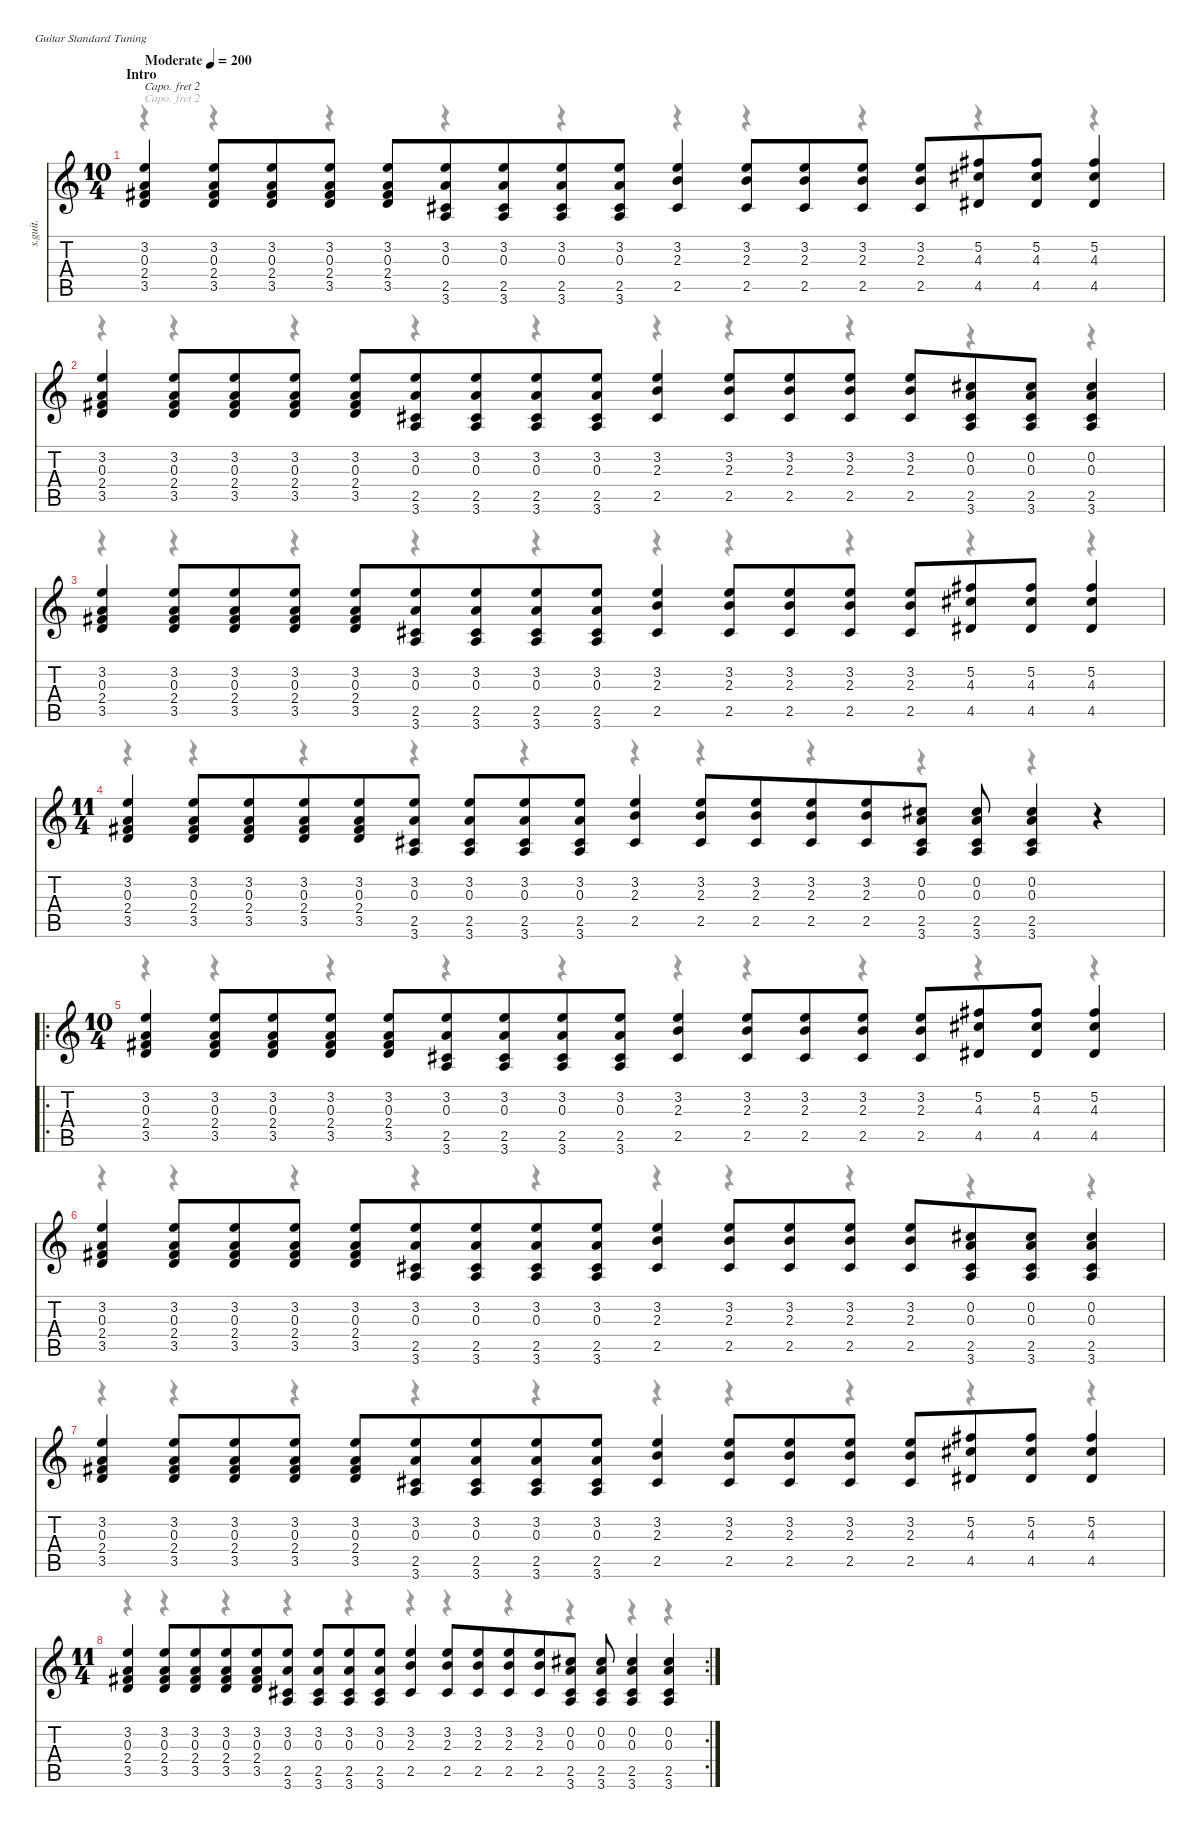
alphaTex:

\defaultSystemsLayout 4
\hideDynamics
\bracketExtendMode nobrackets
\otherSystemsTrackNameOrientation horizontal
\track ("Track 1" "s.guit.") {instrument acousticguitarsteel}
\staff {score tabs}
\capo 2
\tuning (E4 B3 G3 D3 A2 E2)
\voice
\ts (10 4)
\beaming (8 5 5 5 5)
\section ("" "Intro")
\tempo (200 "Moderate")
\clef g2
\ks c
(3.2 0.3 2.4{acc #} 3.5).4{dy f instrument acousticguitarsteel beam Up} (3.2 0.3 2.4{acc #} 3.5).8{beam Up} (3.2 0.3 2.4{acc #} 3.5).8{beam Up} (3.2 0.3 2.4{acc #} 3.5).8{beam Up} (3.2 0.3 2.4{acc #} 3.5).8{beam Up} (3.2 0.3 2.5{acc #} 3.6).8{beam Up} (3.2 0.3 2.5{acc #} 3.6).8{beam Up} (3.2 0.3 2.5{acc #} 3.6).8{beam Up} (3.2 0.3 2.5{acc #} 3.6).8{beam Up} (3.2 2.3 2.5{acc #}).4{beam Up} (3.2 2.3 2.5{acc #}).8{beam Up} (3.2 2.3 2.5{acc #}).8{beam Up} (3.2 2.3 2.5{acc #}).8{beam Up} (3.2 2.3 2.5{acc #}).8{beam Up} (5.2{acc #} 4.3{acc #} 4.5{acc #}).8{beam Up} (5.2{acc #} 4.3{acc #} 4.5{acc #}).8{beam Up} (5.2{acc #} 4.3{acc #} 4.5{acc #}).4{beam Up} |
(3.2 0.3 2.4{acc #} 3.5).4{beam Up} (3.2 0.3 2.4{acc #} 3.5).8{beam Up} (3.2 0.3 2.4{acc #} 3.5).8{beam Up} (3.2 0.3 2.4{acc #} 3.5).8{beam Up} (3.2 0.3 2.4{acc #} 3.5).8{beam Up} (3.2 0.3 2.5{acc #} 3.6).8{beam Up} (3.2 0.3 2.5{acc #} 3.6).8{beam Up} (3.2 0.3 2.5{acc #} 3.6).8{beam Up} (3.2 0.3 2.5{acc #} 3.6).8{beam Up} (3.2 2.3 2.5{acc #}).4{beam Up} (3.2 2.3 2.5{acc #}).8{beam Up} (3.2 2.3 2.5{acc #}).8{beam Up} (3.2 2.3 2.5{acc #}).8{beam Up} (3.2 2.3 2.5{acc #}).8{beam Up} (0.2{acc #} 0.3 2.5{acc #} 3.6).8{beam Up} (0.2{acc #} 0.3 2.5{acc #} 3.6).8{beam Up} (0.2{acc #} 0.3 2.5{acc #} 3.6).4{beam Up} |
(3.2 0.3 2.4{acc #} 3.5).4{beam Up} (3.2 0.3 2.4{acc #} 3.5).8{beam Up} (3.2 0.3 2.4{acc #} 3.5).8{beam Up} (3.2 0.3 2.4{acc #} 3.5).8{beam Up} (3.2 0.3 2.4{acc #} 3.5).8{beam Up} (3.2 0.3 2.5{acc #} 3.6).8{beam Up} (3.2 0.3 2.5{acc #} 3.6).8{beam Up} (3.2 0.3 2.5{acc #} 3.6).8{beam Up} (3.2 0.3 2.5{acc #} 3.6).8{beam Up} (3.2 2.3 2.5{acc #}).4{beam Up} (3.2 2.3 2.5{acc #}).8{beam Up} (3.2 2.3 2.5{acc #}).8{beam Up} (3.2 2.3 2.5{acc #}).8{beam Up} (3.2 2.3 2.5{acc #}).8{beam Up} (5.2{acc #} 4.3{acc #} 4.5{acc #}).8{beam Up} (5.2{acc #} 4.3{acc #} 4.5{acc #}).8{beam Up} (5.2{acc #} 4.3{acc #} 4.5{acc #}).4{beam Up} |
\ts (11 4)
\beaming (8 7 5 5 5)
(3.2 0.3 2.4{acc #} 3.5).4{beam Up} (3.2 0.3 2.4{acc #} 3.5).8{beam Up} (3.2 0.3 2.4{acc #} 3.5).8{beam Up} (3.2 0.3 2.4{acc #} 3.5).8{beam Up} (3.2 0.3 2.4{acc #} 3.5).8{beam Up} (3.2 0.3 2.5{acc #} 3.6).8{beam Up} (3.2 0.3 2.5{acc #} 3.6).8{beam Up} (3.2 0.3 2.5{acc #} 3.6).8{beam Up} (3.2 0.3 2.5{acc #} 3.6).8{beam Up} (3.2 2.3 2.5{acc #}).4{beam Up} (3.2 2.3 2.5{acc #}).8{beam Up} (3.2 2.3 2.5{acc #}).8{beam Up} (3.2 2.3 2.5{acc #}).8{beam Up} (3.2 2.3 2.5{acc #}).8{beam Up} (0.2{acc #} 0.3 2.5{acc #} 3.6).8{beam Up} (0.2{acc #} 0.3 2.5{acc #} 3.6).8{beam Up} (0.2{acc #} 0.3 2.5{acc #} 3.6).4{beam Up} r.4{beam Up} |
\ro
\ts (10 4)
\beaming (8 5 5 5 5)
(3.2 0.3 2.4{acc #} 3.5).4{beam Up} (3.2 0.3 2.4{acc #} 3.5).8{beam Up} (3.2 0.3 2.4{acc #} 3.5).8{beam Up} (3.2 0.3 2.4{acc #} 3.5).8{beam Up} (3.2 0.3 2.4{acc #} 3.5).8{beam Up} (3.2 0.3 2.5{acc #} 3.6).8{beam Up} (3.2 0.3 2.5{acc #} 3.6).8{beam Up} (3.2 0.3 2.5{acc #} 3.6).8{beam Up} (3.2 0.3 2.5{acc #} 3.6).8{beam Up} (3.2 2.3 2.5{acc #}).4{beam Up} (3.2 2.3 2.5{acc #}).8{beam Up} (3.2 2.3 2.5{acc #}).8{beam Up} (3.2 2.3 2.5{acc #}).8{beam Up} (3.2 2.3 2.5{acc #}).8{beam Up} (5.2{acc #} 4.3{acc #} 4.5{acc #}).8{beam Up} (5.2{acc #} 4.3{acc #} 4.5{acc #}).8{beam Up} (5.2{acc #} 4.3{acc #} 4.5{acc #}).4{beam Up} |
(3.2 0.3 2.4{acc #} 3.5).4{beam Up} (3.2 0.3 2.4{acc #} 3.5).8{beam Up} (3.2 0.3 2.4{acc #} 3.5).8{beam Up} (3.2 0.3 2.4{acc #} 3.5).8{beam Up} (3.2 0.3 2.4{acc #} 3.5).8{beam Up} (3.2 0.3 2.5{acc #} 3.6).8{beam Up} (3.2 0.3 2.5{acc #} 3.6).8{beam Up} (3.2 0.3 2.5{acc #} 3.6).8{beam Up} (3.2 0.3 2.5{acc #} 3.6).8{beam Up} (3.2 2.3 2.5{acc #}).4{beam Up} (3.2 2.3 2.5{acc #}).8{beam Up} (3.2 2.3 2.5{acc #}).8{beam Up} (3.2 2.3 2.5{acc #}).8{beam Up} (3.2 2.3 2.5{acc #}).8{beam Up} (0.2{acc #} 0.3 2.5{acc #} 3.6).8{beam Up} (0.2{acc #} 0.3 2.5{acc #} 3.6).8{beam Up} (0.2{acc #} 0.3 2.5{acc #} 3.6).4{beam Up} |
(3.2 0.3 2.4{acc #} 3.5).4{beam Up} (3.2 0.3 2.4{acc #} 3.5).8{beam Up} (3.2 0.3 2.4{acc #} 3.5).8{beam Up} (3.2 0.3 2.4{acc #} 3.5).8{beam Up} (3.2 0.3 2.4{acc #} 3.5).8{beam Up} (3.2 0.3 2.5{acc #} 3.6).8{beam Up} (3.2 0.3 2.5{acc #} 3.6).8{beam Up} (3.2 0.3 2.5{acc #} 3.6).8{beam Up} (3.2 0.3 2.5{acc #} 3.6).8{beam Up} (3.2 2.3 2.5{acc #}).4{beam Up} (3.2 2.3 2.5{acc #}).8{beam Up} (3.2 2.3 2.5{acc #}).8{beam Up} (3.2 2.3 2.5{acc #}).8{beam Up} (3.2 2.3 2.5{acc #}).8{beam Up} (5.2{acc #} 4.3{acc #} 4.5{acc #}).8{beam Up} (5.2{acc #} 4.3{acc #} 4.5{acc #}).8{beam Up} (5.2{acc #} 4.3{acc #} 4.5{acc #}).4{beam Up} |
\rc 2
\ts (11 4)
\beaming (8 7 5 5 5)
(3.2 0.3 2.4{acc #} 3.5).4{beam Up} (3.2 0.3 2.4{acc #} 3.5).8{beam Up} (3.2 0.3 2.4{acc #} 3.5).8{beam Up} (3.2 0.3 2.4{acc #} 3.5).8{beam Up} (3.2 0.3 2.4{acc #} 3.5).8{beam Up} (3.2 0.3 2.5{acc #} 3.6).8{beam Up} (3.2 0.3 2.5{acc #} 3.6).8{beam Up} (3.2 0.3 2.5{acc #} 3.6).8{beam Up} (3.2 0.3 2.5{acc #} 3.6).8{beam Up} (3.2 2.3 2.5{acc #}).4{beam Up} (3.2 2.3 2.5{acc #}).8{beam Up} (3.2 2.3 2.5{acc #}).8{beam Up} (3.2 2.3 2.5{acc #}).8{beam Up} (3.2 2.3 2.5{acc #}).8{beam Up} (0.2{acc #} 0.3 2.5{acc #} 3.6).8{beam Up} (0.2{acc #} 0.3 2.5{acc #} 3.6).8{beam Up} (0.2{acc #} 0.3 2.5{acc #} 3.6).4{beam Up} (0.2{acc #} 0.3 2.5{acc #} 3.6).4{beam Up}
\voice
\clef g2
\ottava regular
\simile none
\ks c
r.4{dy mf beam Down} r.4{beam Down} r.4{beam Down} r.4{beam Down} r.4{beam Down} r.4{beam Down} r.4{beam Down} r.4{beam Down} r.4{beam Down} r.4{beam Down} |
r.4{beam Down} r.4{beam Down} r.4{beam Down} r.4{beam Down} r.4{beam Down} r.4{beam Down} r.4{beam Down} r.4{beam Down} r.4{beam Down} r.4{beam Down} |
r.4{beam Down} r.4{beam Down} r.4{beam Down} r.4{beam Down} r.4{beam Down} r.4{beam Down} r.4{beam Down} r.4{beam Down} r.4{beam Down} r.4{beam Down} |
r.4{beam Down} r.4{beam Down} r.4{beam Down} r.4{beam Down} r.4{beam Down} r.4{beam Down} r.4{beam Down} r.4{beam Down} r.4{beam Down} r.4{beam Down} r.4{beam Down} |
r.4{beam Down} r.4{beam Down} r.4{beam Down} r.4{beam Down} r.4{beam Down} r.4{beam Down} r.4{beam Down} r.4{beam Down} r.4{beam Down} r.4{beam Down} |
r.4{beam Down} r.4{beam Down} r.4{beam Down} r.4{beam Down} r.4{beam Down} r.4{beam Down} r.4{beam Down} r.4{beam Down} r.4{beam Down} r.4{beam Down} |
r.4{beam Down} r.4{beam Down} r.4{beam Down} r.4{beam Down} r.4{beam Down} r.4{beam Down} r.4{beam Down} r.4{beam Down} r.4{beam Down} r.4{beam Down} |
r.4{beam Down} r.4{beam Down} r.4{beam Down} r.4{beam Down} r.4{beam Down} r.4{beam Down} r.4{beam Down} r.4{beam Down} r.4{beam Down} r.4{beam Down} r.4{beam Down}
